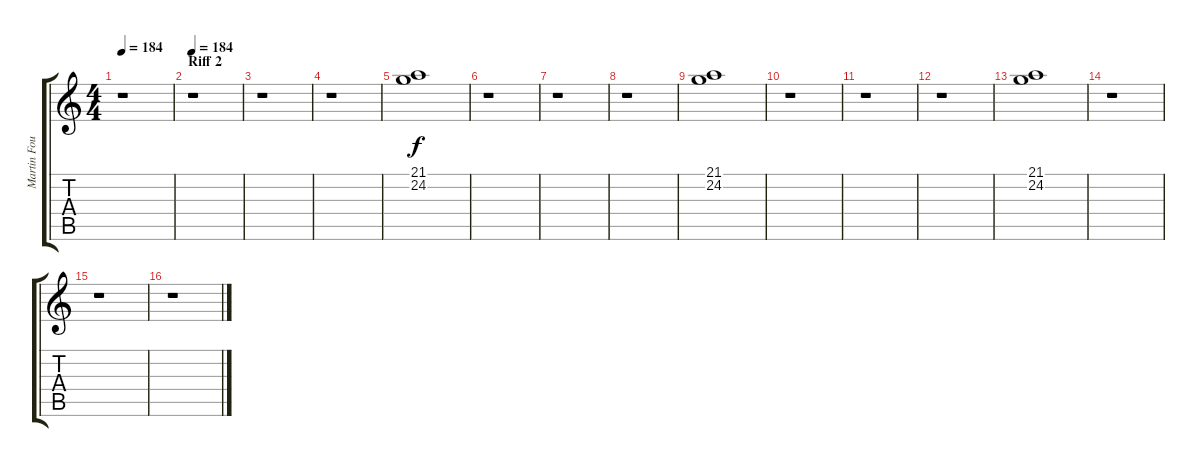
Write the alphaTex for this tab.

\track ("Martin Foul (Unwashed Pianist)" "Martin Fou") {instrument stringensemble1}
\staff {score tabs}
\tuning (C4 G3 E3 B2 F2 C2) {hide}
\ts (4 4)
\tempo 184
\clef g2
\ks c
r.1{dy f} |
\section ("" "Riff 2")
\tempo 184
r.1{volume 14 balance 9 instrument pad8sweep} |
r.1 |
r.1 |
(21.1 24.2).1 |
r.1 |
r.1 |
r.1 |
(21.1 24.2).1 |
r.1 |
r.1 |
r.1 |
(21.1 24.2).1 |
r.1 |
r.1 |
r.1
